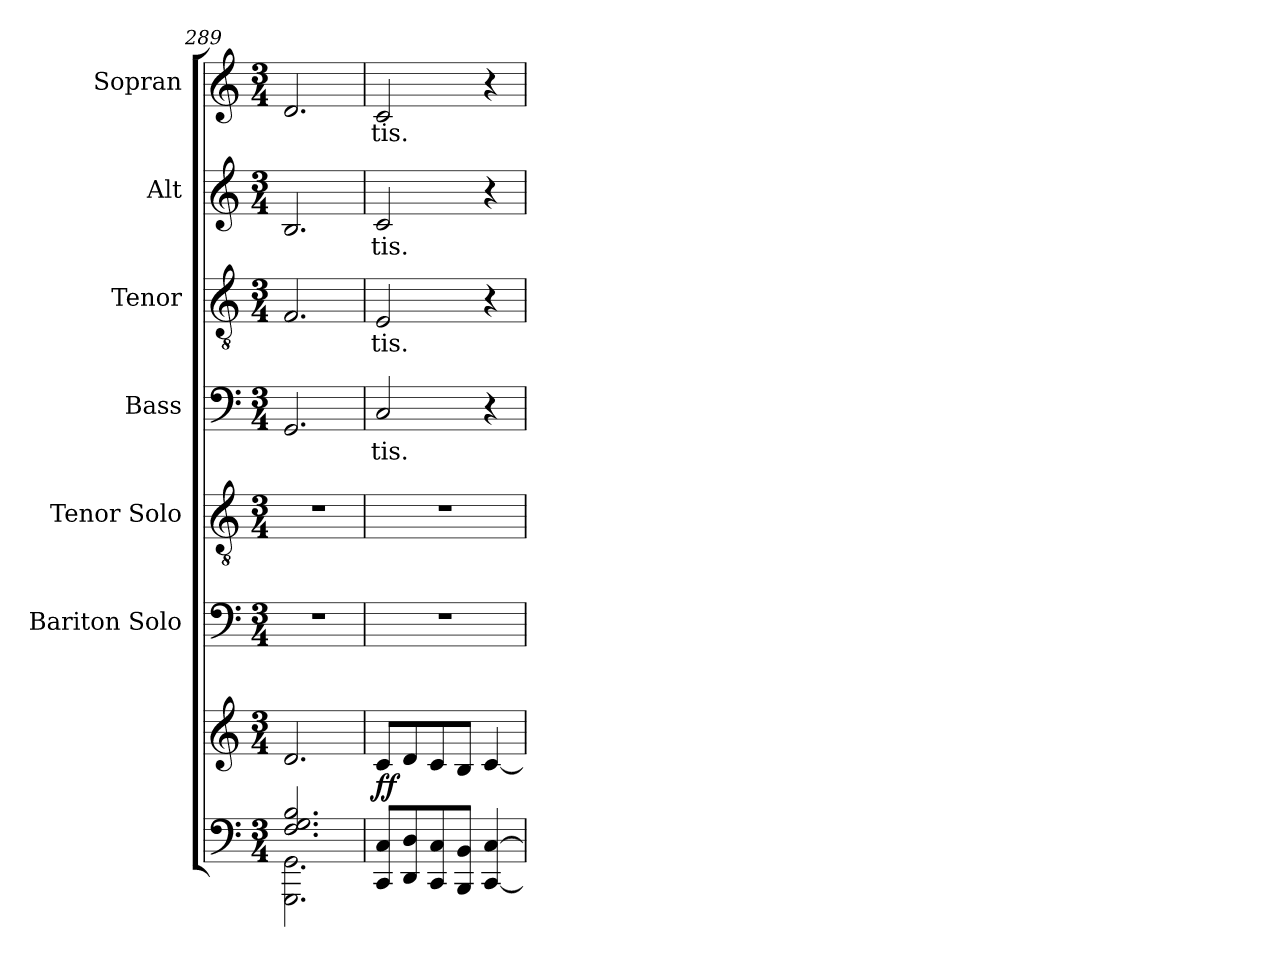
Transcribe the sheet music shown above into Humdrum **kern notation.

**kern	**kern	**dynam	**kern	**kern	**kern	**text	**kern	**text	**kern	**text	**kern	**text
*part7	*part7	*part7	*part6	*part5	*part4	*part4	*part3	*part3	*part2	*part2	*part1	*part1
*staff8	*staff7	*staff7/8	*staff6	*staff5	*staff4	*staff4	*staff3	*staff3	*staff2	*staff2	*staff1	*staff1
*	*	*	*I"Bariton Solo	*I"Tenor Solo	*I"Bass	*	*I"Tenor	*	*I"Alt	*	*I"Sopran	*
*	*	*	*	*	*I'B.	*	*I'T.	*	*I'A.	*	*I'S.	*
*clefF4	*clefG2	*	*clefF4	*clefGv2	*clefF4	*	*clefGv2	*	*clefG2	*	*clefG2	*
*k[]	*k[]	*	*k[]	*k[]	*k[]	*	*k[]	*	*k[]	*	*k[]	*
*C:	*C:	*	*C:	*C:	*C:	*	*C:	*	*C:	*	*C:	*
*M3/4	*M3/4	*	*M3/4	*M3/4	*M3/4	*	*M3/4	*	*M3/4	*	*M3/4	*
=289	=289	=289	=289	=289	=289	=289	=289	=289	=289	=289	=289	=289
*^	*	*	*	*	*	*	*	*	*	*	*	*
2.F/ 2.G/ 2.B/	2.GGG\ 2.GG\	2.d/	.	2.r	2.r	2.GG/	.	2.F/	.	2.B/	.	2.d/	.
!!LO:PB:g=z
=290	=290	=290	=290	=290	=290	=290	=290	=290	=290	=290	=290	=290	=290
!	!	!	!LO:DY:b	!	!	!	!LO:LY:b	!	!LO:LY:b	!	!LO:LY:b	!	!LO:LY:b
*v	*v	*	*	*	*	*	*	*	*	*	*	*	*
8CC/ 8C/L	8c/L	ff	2.r	2.r	2C/	-tis.	2E/	-tis.	2c/	-tis.	2c/	-tis.
8DD/ 8D/	8d/	.	.	.	.	.	.	.	.	.	.	.
8CC/ 8C/	8c/	.	.	.	.	.	.	.	.	.	.	.
8BBB/ 8BB/J	8B/J	.	.	.	.	.	.	.	.	.	.	.
[4CC/ [4C/	[4c/	.	.	.	4r	.	4r	.	4r	.	4r	.
=	=	=	=	=	=	=	=	=	=	=	=	=
*-	*-	*-	*-	*-	*-	*-	*-	*-	*-	*-	*-	*-
